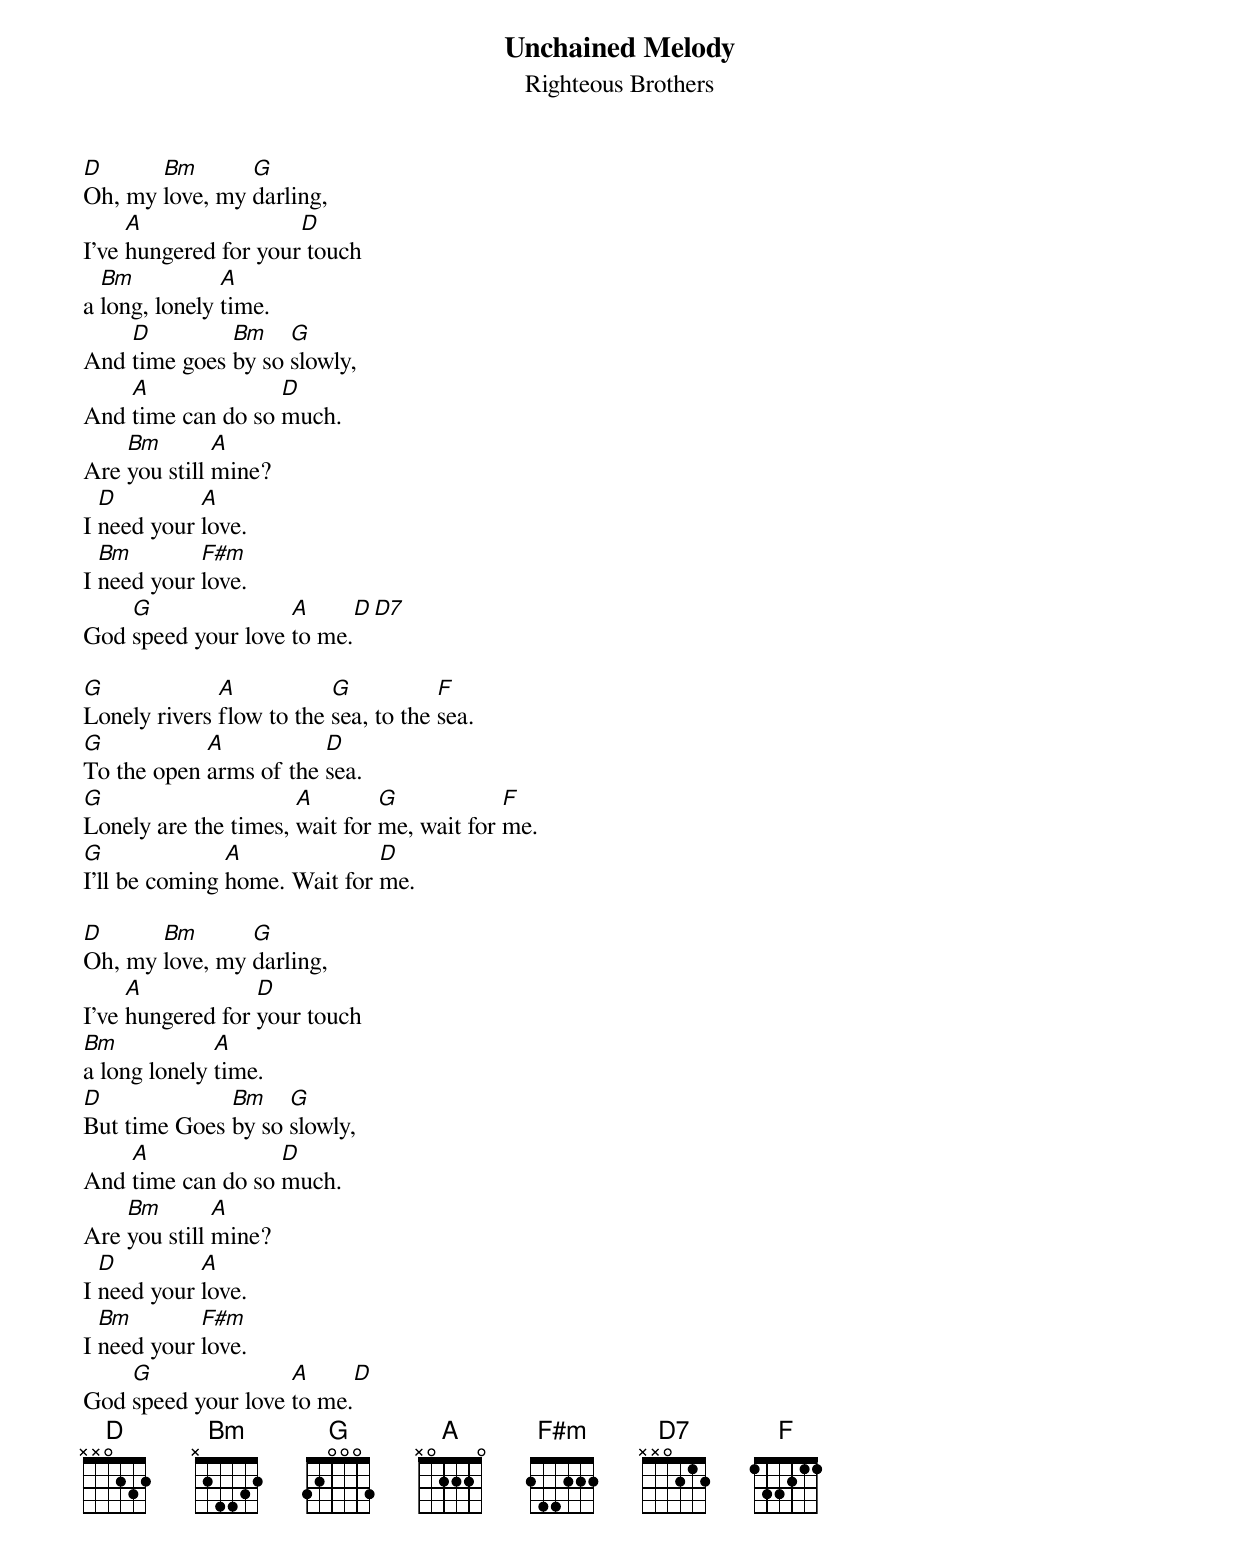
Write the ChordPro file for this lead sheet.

{t:Unchained Melody}
{st:Righteous Brothers}

[D]Oh, my [Bm]love, my [G]darling,
I've [A]hungered for your[D] touch
a [Bm]long, lonely [A]time.
And [D]time goes [Bm]by so [G]slowly,
And [A]time can do so [D]much.
Are [Bm]you still [A]mine?
I [D]need your [A]love.
I [Bm]need your [F#m]love.
God [G]speed your love [A]to me.[D][D7]

[G]Lonely rivers [A]flow to the [G]sea, to the [F]sea.
[G]To the open [A]arms of the [D]sea.
[G]Lonely are the times, [A]wait for [G]me, wait for [F]me.
[G]I'll be coming [A]home. Wait for [D]me.

[D]Oh, my [Bm]love, my [G]darling,
I've [A]hungered for [D]your touch
[Bm]a long lonely [A]time.
[D]But time Goes [Bm]by so [G]slowly,
And [A]time can do so [D]much.
Are [Bm]you still [A]mine?
I [D]need your [A]love.
I [Bm]need your [F#m]love.
God [G]speed your love [A]to me.[D]
